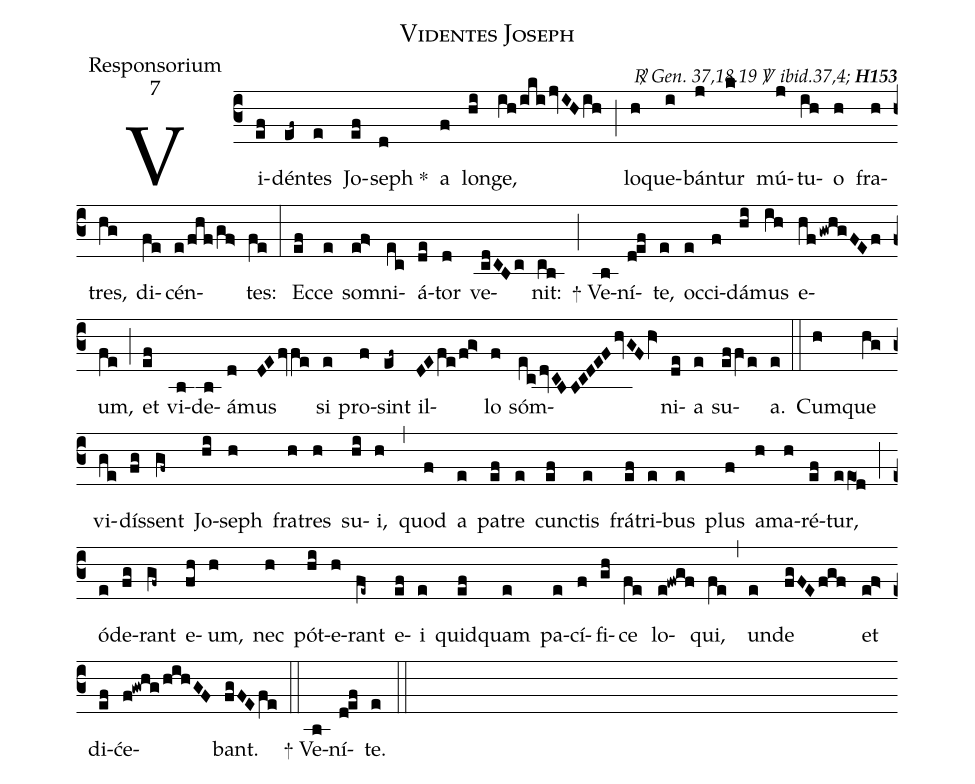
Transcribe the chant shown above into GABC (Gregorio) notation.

name:Videntes Joseph;
office-part:Responsorium;
mode:7;
commentary:{\itshape\mdseries \Rbar\ Gen.\ 37,18.19 \Vbar\ ibid.37,4;\/} {\bfseries H153};
%%
(c3)  Vi(ef)dén(ef~)tes(e) Jo(ef)seph <sp>*</sp>(d) a(f) lon(hi)ge,(ih/ikijvIHih) (;)
lo(h)que(i)bán(j)tur(k) mú(j)tu(ih)o(h) fra(h)tres,(hg) di(fe)cén(e/fhf/gf>)tes:(fe) (:)
Ec(ef)ce(e) som(ef>)ni(ec)á(de)tor(d) ve(cdCBc)nit:(cb) (;)
<sp>+</sp> Ve(b)ní(def)te,(e) oc(e)ci(f)dá(hi)mus(ih) e(hfgwhgFEf)um,(fe) (;)
et(ef) vi(b)de(b)á(d)mus(DEfvfe) si(e) pro(f)sint(ef~) il(DEfe/fg>)lo(f) sóm(ecdvCBBCDEFhvGFh>V)ni(de)a(e) su(effVe)a.(e) (::)
Cum(h)que(hg) vi(ge)dís(fg)sent(gf~) Jo(hi)seph(h) fra(h)tres(h) su(hi)i,(h)  (,)
quod(f) a(e) pa(ef)tre(e) cunc(ef)tis(e) frá(ef)tri(e)bus(e) plus(f) a(h)ma(h)ré(ef)tur,(eeO1d) (;)
ó(e)de(fg)rant(gf~) e(fh)um,(h) nec(h) pót(hi)e(h)rant(fe~) e(ef)i(e) quid(ef)quam(e) pa(e)cí(f)fi(gh)ce(fe) lo(e!fwgf)qui,(fe)  (,)
un(e)de(fgFEfgf) et(e!f>) di(ef)će(f!gwhg/hihGF)bant.(fgFEfe) (::)
<sp>+</sp> Ve(b)ní(def)te.(e) (::)
